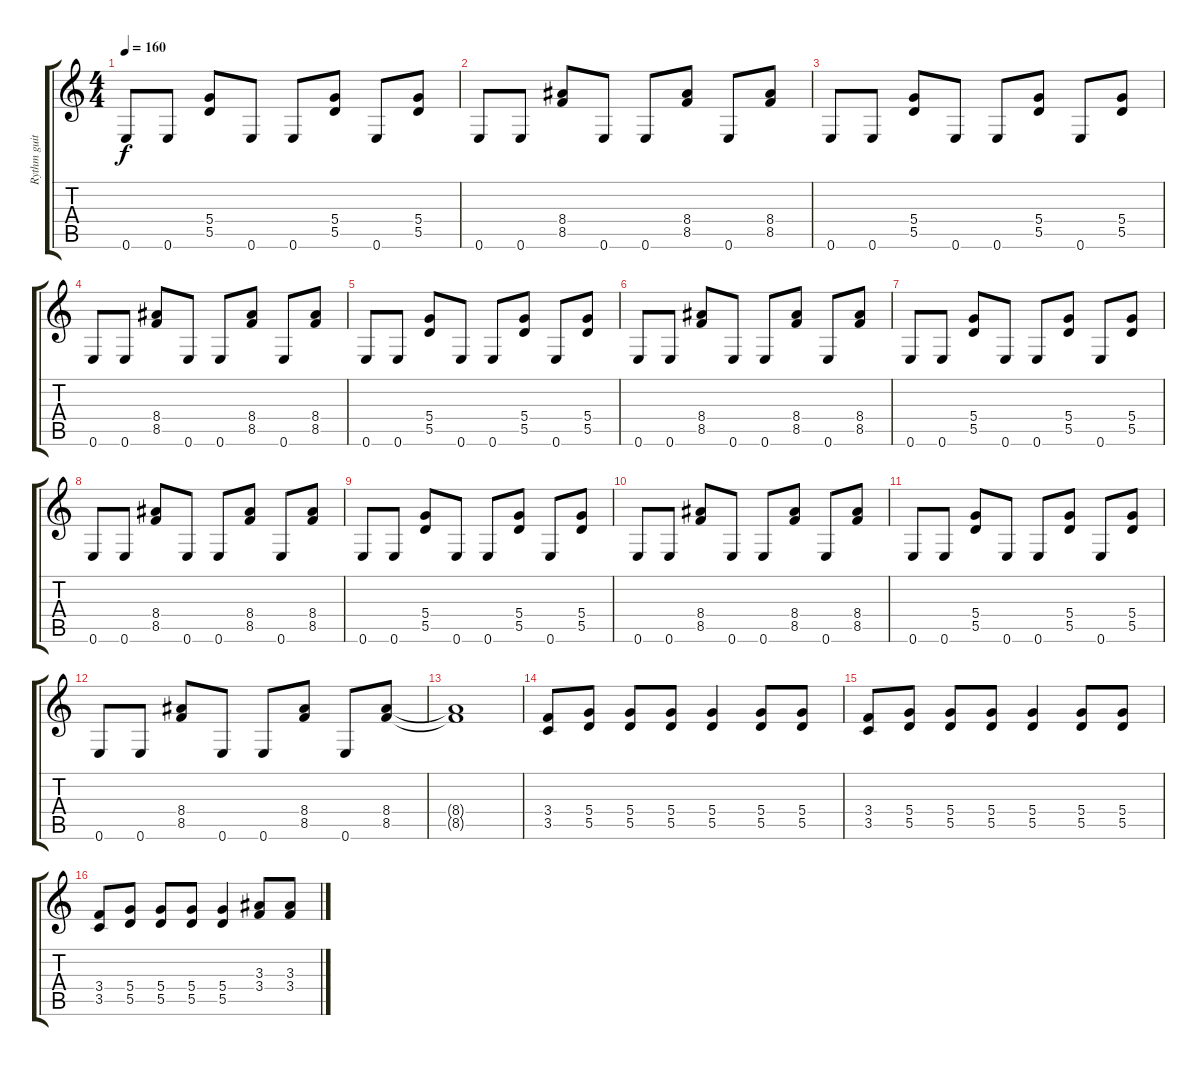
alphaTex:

\track ("Rythm guitar" "Rythm guit") {instrument distortionguitar}
\staff {score tabs}
\tuning (E4 B3 G3 D3 A2 E2) {hide}
\ts (4 4)
\tempo 160
\clef g2
\ks c
0.6.8{dy f} 0.6.8 (5.4 5.5).8 0.6.8 0.6.8 (5.4 5.5).8 0.6.8 (5.4 5.5).8 |
0.6.8 0.6.8 (8.4 8.5).8 0.6.8 0.6.8 (8.4 8.5).8 0.6.8 (8.4 8.5).8 |
0.6.8 0.6.8 (5.4 5.5).8 0.6.8 0.6.8 (5.4 5.5).8 0.6.8 (5.4 5.5).8 |
0.6.8 0.6.8 (8.4 8.5).8 0.6.8 0.6.8 (8.4 8.5).8 0.6.8 (8.4 8.5).8 |
0.6.8 0.6.8 (5.4 5.5).8 0.6.8 0.6.8 (5.4 5.5).8 0.6.8 (5.4 5.5).8 |
0.6.8 0.6.8 (8.4 8.5).8 0.6.8 0.6.8 (8.4 8.5).8 0.6.8 (8.4 8.5).8 |
0.6.8 0.6.8 (5.4 5.5).8 0.6.8 0.6.8 (5.4 5.5).8 0.6.8 (5.4 5.5).8 |
0.6.8 0.6.8 (8.4 8.5).8 0.6.8 0.6.8 (8.4 8.5).8 0.6.8 (8.4 8.5).8 |
0.6.8 0.6.8 (5.4 5.5).8 0.6.8 0.6.8 (5.4 5.5).8 0.6.8 (5.4 5.5).8 |
0.6.8 0.6.8 (8.4 8.5).8 0.6.8 0.6.8 (8.4 8.5).8 0.6.8 (8.4 8.5).8 |
0.6.8 0.6.8 (5.4 5.5).8 0.6.8 0.6.8 (5.4 5.5).8 0.6.8 (5.4 5.5).8 |
0.6.8 0.6.8 (8.4 8.5).8 0.6.8 0.6.8 (8.4 8.5).8 0.6.8 (8.4 8.5).8 |
(8.4{t} 8.5{t}).1 |
(3.4 3.5).8 (5.4 5.5).8 (5.4 5.5).8 (5.4 5.5).8 (5.4 5.5).4 (5.4 5.5).8 (5.4 5.5).8 |
(3.4 3.5).8 (5.4 5.5).8 (5.4 5.5).8 (5.4 5.5).8 (5.4 5.5).4 (5.4 5.5).8 (5.4 5.5).8 |
(3.4 3.5).8 (5.4 5.5).8 (5.4 5.5).8 (5.4 5.5).8 (5.4 5.5).4 (3.3 3.4).8 (3.3 3.4).8
